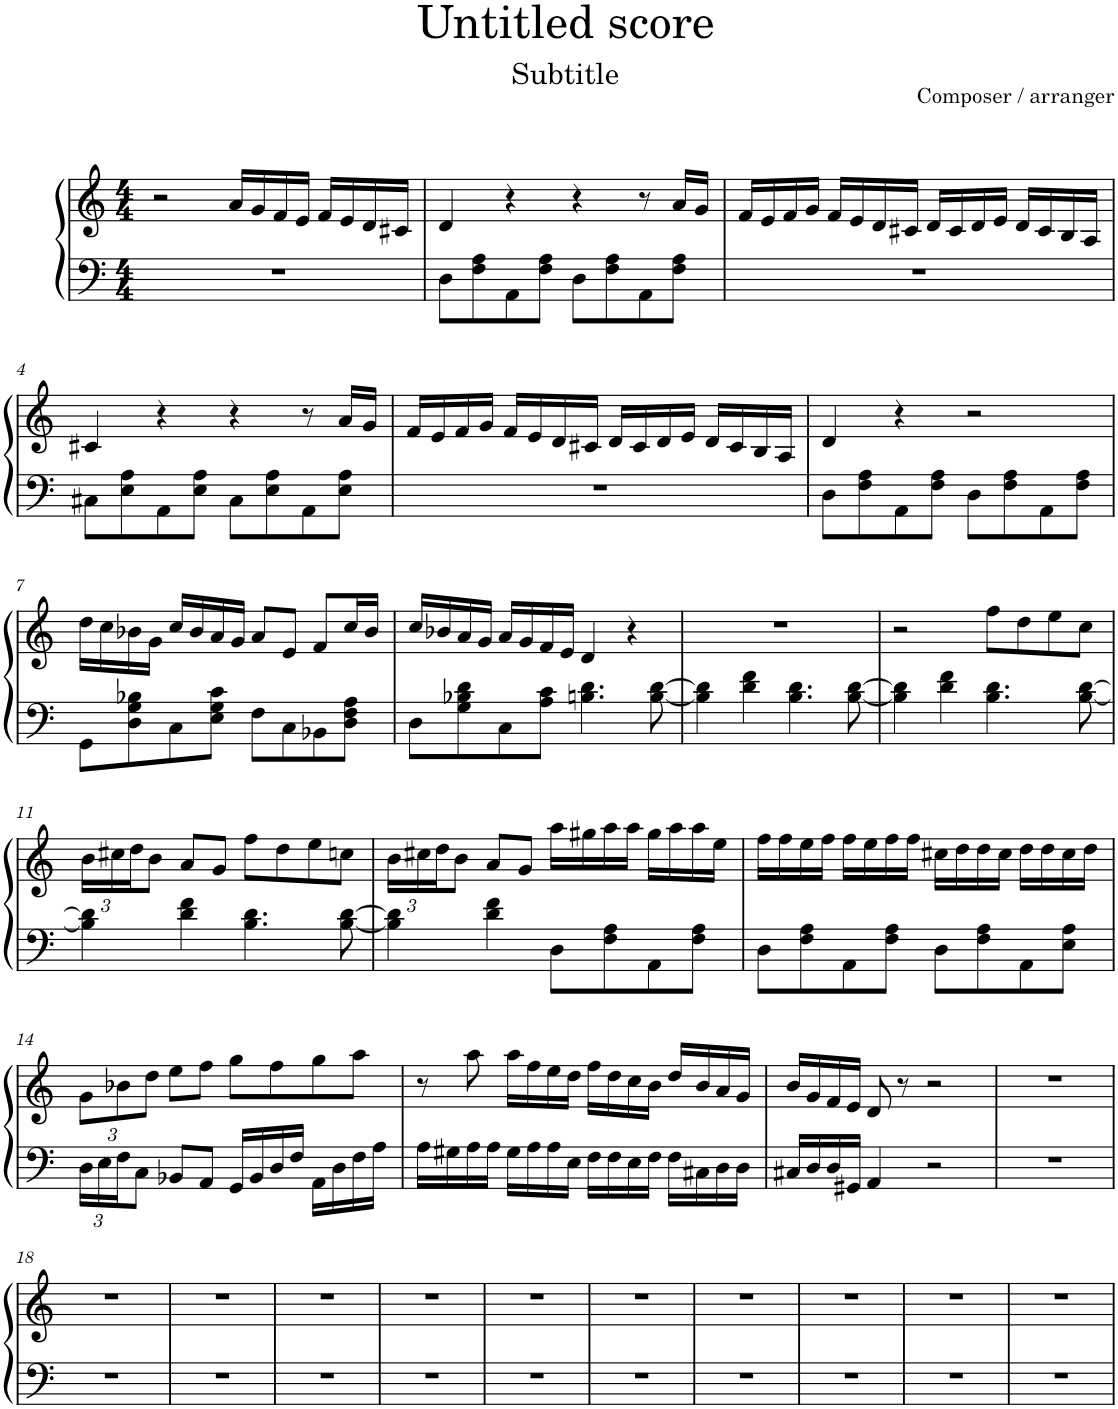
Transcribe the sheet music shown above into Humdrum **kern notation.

**kern	**kern
*part1	*part1
*staff2	*staff1
*I"Harpsichord	*
*I'Hch.	*
*clefF4	*clefG2
*k[]	*k[]
*M4/4	*M4/4
=1	=1
1r	2r
.	16a/LL
.	16g/
.	16f/
.	16e/JJ
.	16f/LL
.	16e/
.	16d/
.	16c#X/JJ
=2	=2
8D\L	4d/
8F\ 8A\	.
8AA\	4r
8F\ 8A\J	.
8D\L	4r
8F\ 8A\	.
8AA\	8r
8F\ 8A\J	16a/LL
.	16g/JJ
=3	=3
1r	16f/LL
.	16e/
.	16f/
.	16g/JJ
.	16f/LL
.	16e/
.	16d/
.	16c#X/JJ
.	16d/LL
.	16c#/
.	16d/
.	16e/JJ
.	16d/LL
.	16c#/
.	16B/
.	16A/JJ
!!LO:LB:g=z
=4	=4
8C#X\L	4c#X/
8E\ 8A\	.
8AA\	4r
8E\ 8A\J	.
8C#\L	4r
8E\ 8A\	.
8AA\	8r
8E\ 8A\J	16a/LL
.	16g/JJ
=5	=5
1r	16f/LL
.	16e/
.	16f/
.	16g/JJ
.	16f/LL
.	16e/
.	16d/
.	16c#X/JJ
.	16d/LL
.	16c#/
.	16d/
.	16e/JJ
.	16d/LL
.	16c#/
.	16B/
.	16A/JJ
=6	=6
8D\L	4d/
8F\ 8A\	.
8AA\	4r
8F\ 8A\J	.
8D\L	2r
8F\ 8A\	.
8AA\	.
8F\ 8A\J	.
!!LO:LB:g=z
=7	=7
8GG\L	16dd\LL
.	16cc\
8D\ 8G\ 8B-X\	16b-X\
.	16g\JJ
8C\	16cc/LL
.	16b-/
8E\ 8G\ 8c\J	16a/
.	16g/JJ
8F\L	8a/L
8C\	8e/J
8BB-X\	8f/L
8D\ 8F\ 8A\J	16cc/L
.	16b-/JJ
=8	=8
8D\L	16cc/LL
.	16b-X/
8G\ 8B-X\ 8d\	16a/
.	16g/JJ
8C\	16a/LL
.	16g/
8A\ 8c\J	16f/
.	16e/JJ
4.Bn\ 4.d\	4d/
.	4r
[8B\ [8d\	.
=9	=9
4B\] 4d\]	1r
4d\ 4f\	.
4.B\ 4.d\	.
[8B\ [8d\	.
=10	=10
4B\] 4d\]	2r
4d\ 4f\	.
4.B\ 4.d\	8ff\L
.	8dd\
.	8ee\
[8B\ [8d\	8cc\J
!!LO:LB:g=z
=11	=11
*	*Xbrackettup
4B\] 4d\]	24b\LL
.	24cc#X\
.	24dd\J
.	8b\J
4d\ 4f\	8a/L
.	8g/J
4.B\ 4.d\	8ff\L
.	8dd\
.	8ee\
[8B\ [8d\	8ccn\J
=12	=12
4B\] 4d\]	24b\LL
.	24cc#X\
.	24dd\J
.	8b\J
4d\ 4f\	8a/L
.	8g/J
8D\L	16aa\LL
.	16gg#X\
8F\ 8A\	16aa\
.	16aa\JJ
8AA\	16gg#\LL
.	16aa\
8F\ 8A\J	16aa\
.	16ee\JJ
=13	=13
8D\L	16ff\LL
.	16ff\
8F\ 8A\	16ee\
.	16ff\JJ
8AA\	16ff\LL
.	16ee\
8F\ 8A\J	16ff\
.	16ff\JJ
8D\L	16cc#X\LL
.	16dd\
8F\ 8A\	16dd\
.	16cc#\JJ
8AA\	16dd\LL
.	16dd\
8E\ 8A\J	16cc#\
.	16dd\JJ
!!LO:LB:g=z
=14	=14
*Xbrackettup	*
24D\LL	12g\L
24E\	.
24F\J	12b-X\
8C\J	.
.	12dd\J
8BB-X/L	8ee\L
8AA/J	8ff\J
16GG/LL	8gg\L
16BB-/	.
16D/	8ff\
16F/JJ	.
16AA\LL	8gg\
16D\	.
16F\	8aa\J
16A\JJ	.
=15	=15
16A\LL	8r
16G#X\	.
16A\	8aa\
16A\JJ	.
16G#\LL	16aa\LL
16A\	16ff\
16A\	16ee\
16E\JJ	16dd\JJ
16F\LL	16ff\LL
16F\	16dd\
16E\	16cc\
16F\JJ	16b\JJ
16F\LL	16dd/LL
16C#X\	16b/
16D\	16a/
16D\JJ	16g/JJ
=16	=16
16C#X/LL	16b/LL
16D/	16g/
16D/	16f/
16GG#X/JJ	16e/JJ
4AA/	8d/
.	8r
2r	2r
=17	=17
1r	1r
!!LO:LB:g=z
=18	=18
1r	1r
=19	=19
1r	1r
=20	=20
1r	1r
=21	=21
1r	1r
=22	=22
1r	1r
=23	=23
1r	1r
=24	=24
1r	1r
=25	=25
1r	1r
=26	=26
1r	1r
=27	=27
1r	1r
=	=
*-	*-
